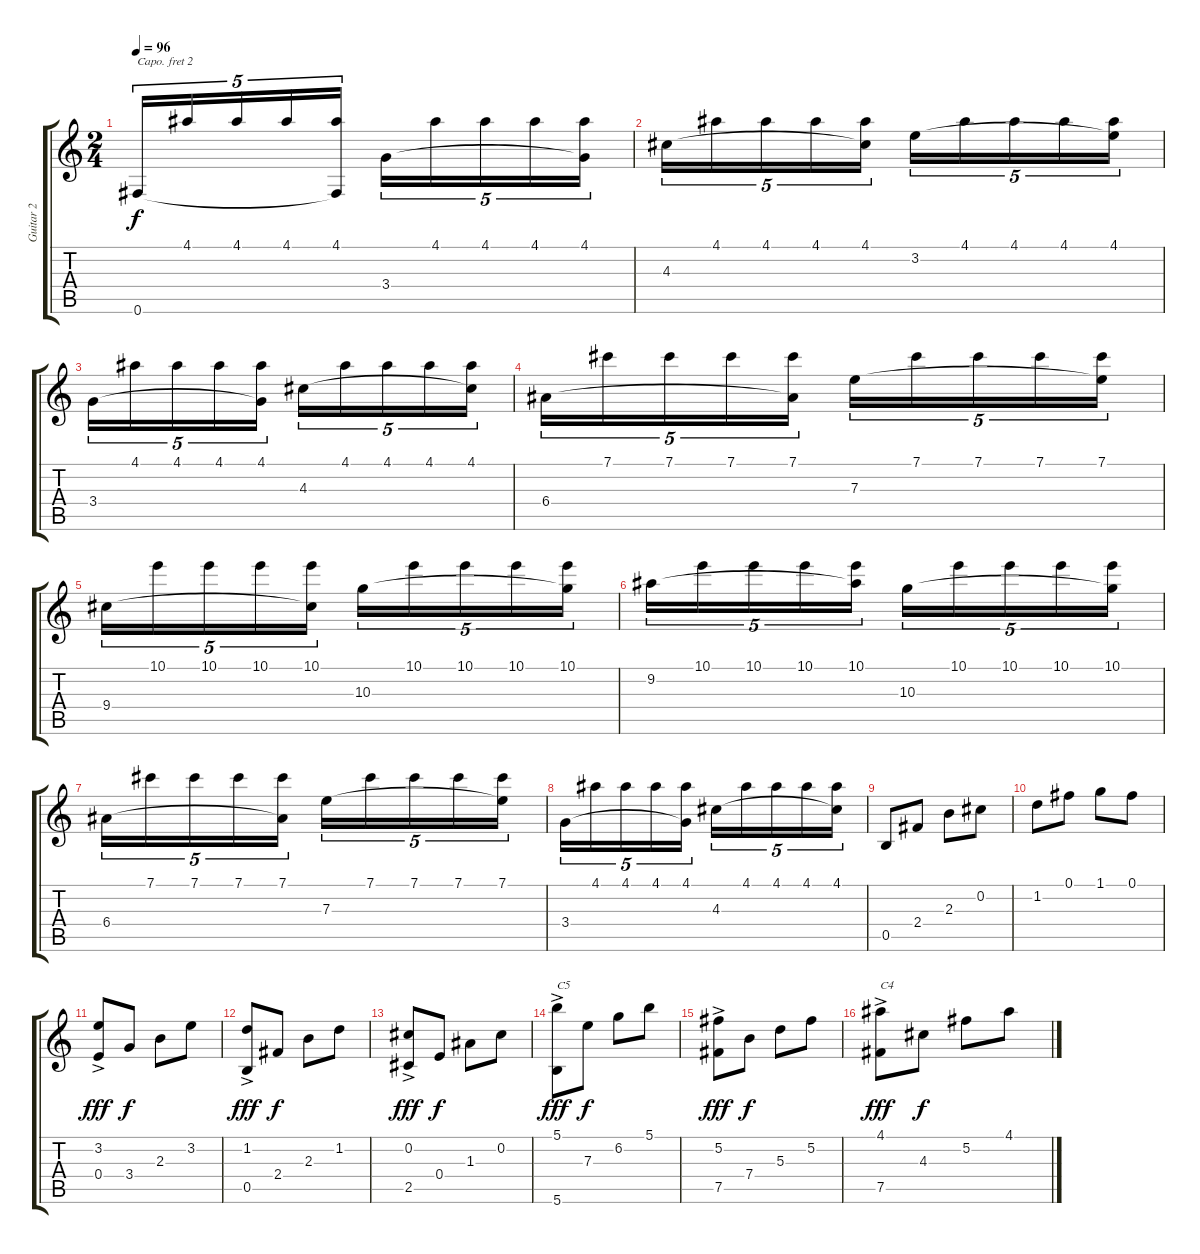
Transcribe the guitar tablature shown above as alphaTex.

\track ("Guitar 2" "Guitar 2") {instrument acousticguitarnylon}
\staff {score tabs}
\capo 2
\tuning (E4 B3 G3 D3 A2 E2) {hide}
\ts (2 4)
\tempo 96
\clef g2
\ks c
0.6.16{tu (5 4) dy f} 4.1.16{tu (5 4)} 4.1.16{tu (5 4)} 4.1.16{tu (5 4)} (4.1 0.6{t}).16{tu (5 4)} 3.4.16{tu (5 4)} 4.1.16{tu (5 4)} 4.1.16{tu (5 4)} 4.1.16{tu (5 4)} (4.1 3.4{t}).16{tu (5 4)} |
4.3.16{tu (5 4)} 4.1.16{tu (5 4)} 4.1.16{tu (5 4)} 4.1.16{tu (5 4)} (4.1 4.3{t}).16{tu (5 4)} 3.2.16{tu (5 4)} 4.1.16{tu (5 4)} 4.1.16{tu (5 4)} 4.1.16{tu (5 4)} (4.1 3.2{t}).16{tu (5 4)} |
3.4.16{tu (5 4)} 4.1.16{tu (5 4)} 4.1.16{tu (5 4)} 4.1.16{tu (5 4)} (4.1 3.4{t}).16{tu (5 4)} 4.3.16{tu (5 4)} 4.1.16{tu (5 4)} 4.1.16{tu (5 4)} 4.1.16{tu (5 4)} (4.1 4.3{t}).16{tu (5 4)} |
6.4.16{tu (5 4)} 7.1.16{tu (5 4)} 7.1.16{tu (5 4)} 7.1.16{tu (5 4)} (7.1 6.4{t}).16{tu (5 4)} 7.3.16{tu (5 4)} 7.1.16{tu (5 4)} 7.1.16{tu (5 4)} 7.1.16{tu (5 4)} (7.1 7.3{t}).16{tu (5 4)} |
9.4.16{tu (5 4)} 10.1.16{tu (5 4)} 10.1.16{tu (5 4)} 10.1.16{tu (5 4)} (10.1 9.4{t}).16{tu (5 4)} 10.3.16{tu (5 4)} 10.1.16{tu (5 4)} 10.1.16{tu (5 4)} 10.1.16{tu (5 4)} (10.1 10.3{t}).16{tu (5 4)} |
9.2.16{tu (5 4)} 10.1.16{tu (5 4)} 10.1.16{tu (5 4)} 10.1.16{tu (5 4)} (10.1 9.2{t}).16{tu (5 4)} 10.3.16{tu (5 4)} 10.1.16{tu (5 4)} 10.1.16{tu (5 4)} 10.1.16{tu (5 4)} (10.1 10.3{t}).16{tu (5 4)} |
6.4.16{tu (5 4)} 7.1.16{tu (5 4)} 7.1.16{tu (5 4)} 7.1.16{tu (5 4)} (7.1 6.4{t}).16{tu (5 4)} 7.3.16{tu (5 4)} 7.1.16{tu (5 4)} 7.1.16{tu (5 4)} 7.1.16{tu (5 4)} (7.1 7.3{t}).16{tu (5 4)} |
3.4.16{tu (5 4)} 4.1.16{tu (5 4)} 4.1.16{tu (5 4)} 4.1.16{tu (5 4)} (4.1 3.4{t}).16{tu (5 4)} 4.3.16{tu (5 4)} 4.1.16{tu (5 4)} 4.1.16{tu (5 4)} 4.1.16{tu (5 4)} (4.1 4.3{t}).16{tu (5 4)} |
0.5.8 2.4.8 2.3.8 0.2.8 |
1.2.8 0.1.8 1.1.8 0.1.8 |
(3.2{ac} 0.4{ac}).8{dy fff} 3.4.8{dy f} 2.3.8 3.2.8 |
(1.2{ac} 0.5{ac}).8{dy fff} 2.4.8{dy f} 2.3.8 1.2.8 |
(0.2{ac} 2.5{ac}).8{dy fff} 0.4.8{dy f} 1.3.8 0.2.8 |
(5.1{ac} 5.6{ac}).8{txt "C5" dy fff} 7.3.8{dy f} 6.2.8 5.1.8 |
(5.2{ac} 7.5{ac}).8{dy fff} 7.4.8{dy f} 5.3.8 5.2.8 |
(4.1{ac} 7.5{ac}).8{txt "C4" dy fff} 4.3.8{dy f} 5.2.8 4.1.8
